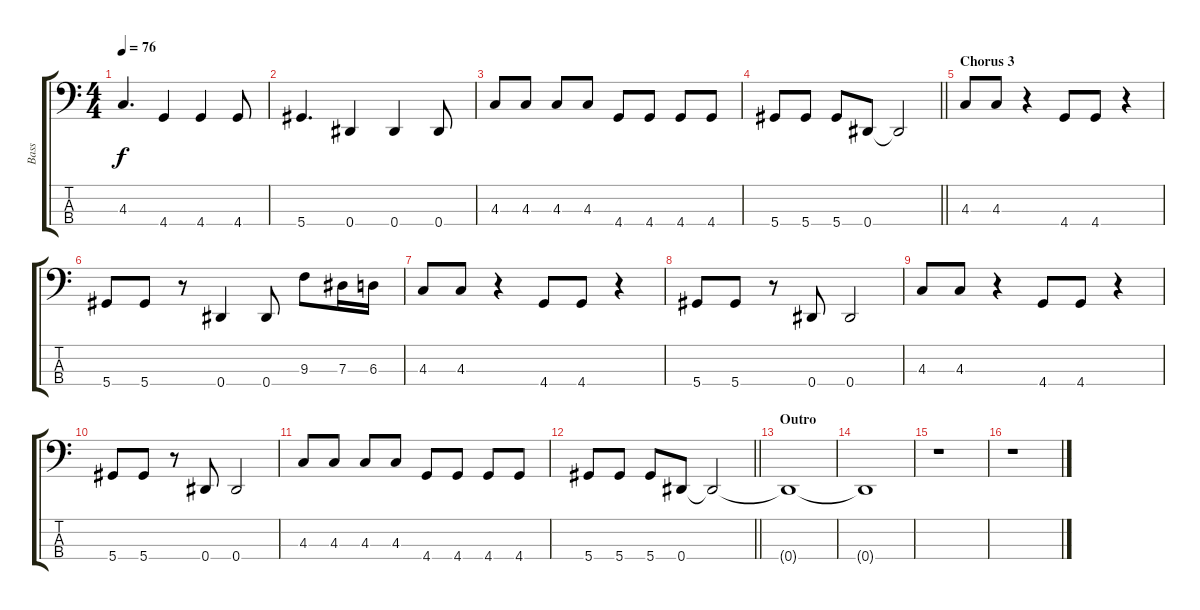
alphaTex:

\track ("Bass" "Bass") {instrument electricbassfinger}
\staff {score tabs}
\tuning (Gb2 Db2 Ab1 Eb1) {hide}
\ts (4 4)
\tempo 76
\clef f4
\ks c
4.3.4{d dy f} 4.4.4 4.4.4 4.4.8 |
5.4.4{d} 0.4.4 0.4.4 0.4.8 |
4.3.8 4.3.8 4.3.8 4.3.8 4.4.8 4.4.8 4.4.8 4.4.8 |
\barLineRight lightlight
5.4.8 5.4.8 5.4.8 0.4.8 0.4{t}.2 |
\section ("" "Chorus 3")
4.3.8 4.3.8 r.4 4.4.8 4.4.8 r.4 |
5.4.8 5.4.8 r.8 0.4.4 0.4.8 9.3.8 7.3.16 6.3.16 |
4.3.8 4.3.8 r.4 4.4.8 4.4.8 r.4 |
5.4.8 5.4.8 r.8 0.4.8 0.4.2 |
4.3.8 4.3.8 r.4 4.4.8 4.4.8 r.4 |
5.4.8 5.4.8 r.8 0.4.8 0.4.2 |
4.3.8 4.3.8 4.3.8 4.3.8 4.4.8 4.4.8 4.4.8 4.4.8 |
\barLineRight lightlight
5.4.8 5.4.8 5.4.8 0.4.8 0.4{t}.2 |
\section ("" "Outro")
0.4{t}.1 |
0.4{t}.1 |
r.1 |
r.1
